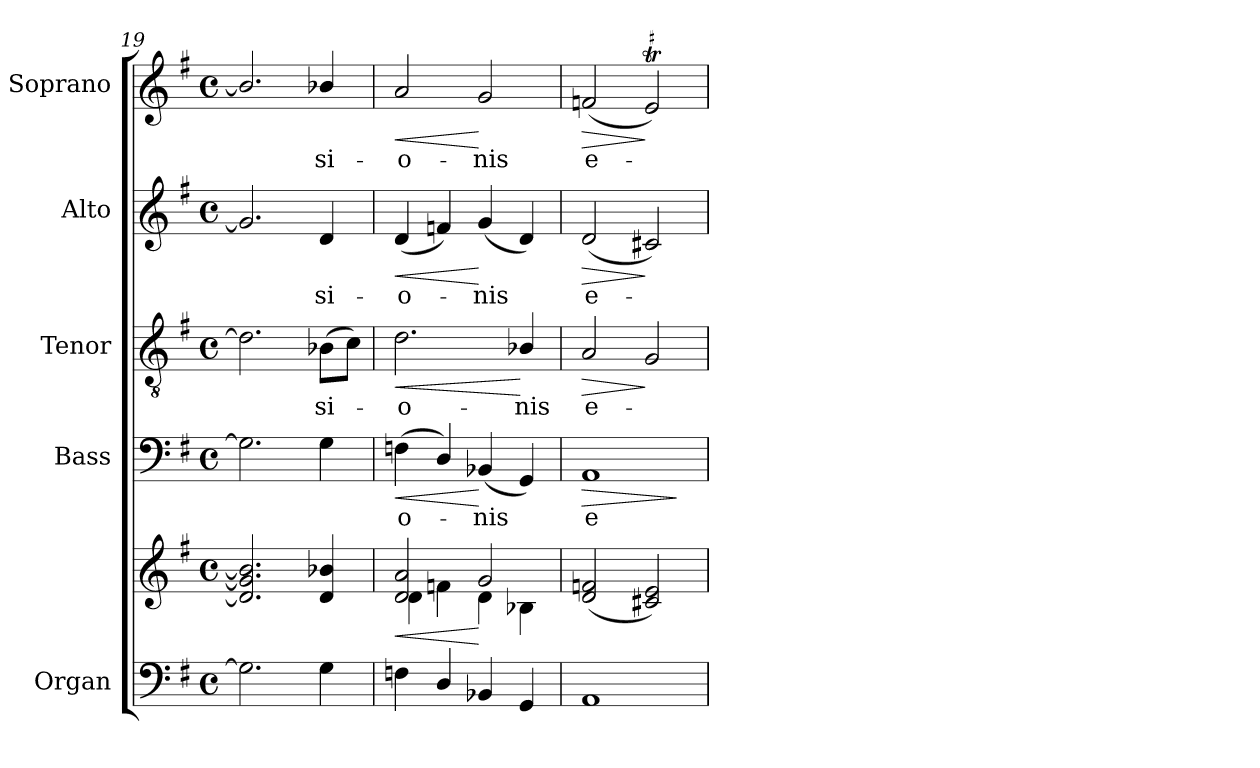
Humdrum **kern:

**kern	**kern	**dynam	**kern	**text	**dynam	**kern	**text	**dynam	**kern	**text	**dynam	**kern	**text	**dynam
*part5	*part5	*part5	*part4	*part4	*part4	*part3	*part3	*part3	*part2	*part2	*part2	*part1	*part1	*part1
*staff6	*staff5	*staff5/6	*staff4	*staff4	*staff4	*staff3	*staff3	*staff3	*staff2	*staff2	*staff2	*staff1	*staff1	*staff1
*I"Organ	*	*	*I"Bass	*	*	*I"Tenor	*	*	*I"Alto	*	*	*I"Soprano	*	*
*	*	*	*I'B	*	*	*I'T	*	*	*I'A	*	*	*I'S	*	*
!!LO:LB:g=z
*clefF4	*clefG2	*	*clefF4	*	*	*clefGv2	*	*	*clefG2	*	*	*clefG2	*	*
*k[f#]	*k[f#]	*	*k[f#]	*	*	*k[f#]	*	*	*k[f#]	*	*	*k[f#]	*	*
*G:	*G:	*	*G:	*	*	*G:	*	*	*G:	*	*	*G:	*	*
*M4/4	*M4/4	*	*M4/4	*	*	*M4/4	*	*	*M4/4	*	*	*M4/4	*	*
*met(c)	*met(c)	*	*met(c)	*	*	*met(c)	*	*	*met(c)	*	*	*met(c)	*	*
=19	=19	=19	=19	=19	=19	=19	=19	=19	=19	=19	=19	=19	=19	=19
*	*^	*	*	*	*	*	*	*	*	*	*	*	*	*
2.G]	2.d/] 2.g/] 2.b-/]	1ryy	.	2.G]	.	.	2.d]	.	.	2.g]	.	.	2.b-/]	.	.
!	!	!	!	!	!	!	!	!LO:LY:b	!	!	!LO:LY:b	!	!	!LO:LY:b	!
4G	4d/ 4b-/	.	.	4G	.	.	(>8B-XL	si-	.	4d	si-	.	4b-/	si-	.
.	.	.	.	.	.	.	8cJ)	.	.	.	.	.	.	.	.
=20	=20	=20	=20	=20	=20	=20	=20	=20	=20	=20	=20	=20	=20	=20	=20
!	!	!	!LO:HP:b	!	!LO:LY:b	!LO:HP:b	!	!LO:LY:b	!LO:HP:b	!	!LO:LY:b	!LO:HP:b	!	!LO:LY:b	!LO:HP:b
4Fn	2d/ 2a/	4d\	<	(<4Fn	o-	<	2.d	o-	<	(<4d	-o-	<	2a	-o-	<
4D/	.	4fn\	.	4D/)	.	.	.	.	.	4fn)	.	.	.	.	.
!	!	!	!	!	!LO:LY:b	!	!	!	!	!	!LO:LY:b	!	!	!LO:LY:b	!
4BB-X	2g/	4d\	[	(<4BB-X	nis	[	.	.	.	(<4g	nis	[	2g	-nis	[
!	!	!	!	!	!	!	!	!LO:LY:b	!	!	!	!	!	!	!
4GG	.	4B-X\	.	4GG)	.	.	4B-X/	-nis	[	4d)	.	.	.	.	.
=21	=21	=21	=21	=21	=21	=21	=21	=21	=21	=21	=21	=21	=21	=21	=21
!	!	!	!LO:HP:b	!	!LO:LY:b	!LO:HP:b	!	!LO:LY:b	!LO:HP:b	!	!LO:LY:b	!LO:HP:b	!	!LO:LY:b	!LO:HP:b
1AA	(>2d/ 2fn/	1ryy	>	1AA	e-	>	2A	e-	>	(<2d	e-	>	(<2fn	e-	>
.	2c#X/ 2e/)	.	]	.	.	.	2G	.	]	2c#X)	.	]	2eT)	.	]
*	*v	*v	*	*	*	*	*	*	*	*	*	*	*	*	*
.	.	.	.	.	]	.	.	.	.	.	.	.	.	.
=	=	=	=	=	=	=	=	=	=	=	=	=	=	=
*-	*-	*-	*-	*-	*-	*-	*-	*-	*-	*-	*-	*-	*-	*-
